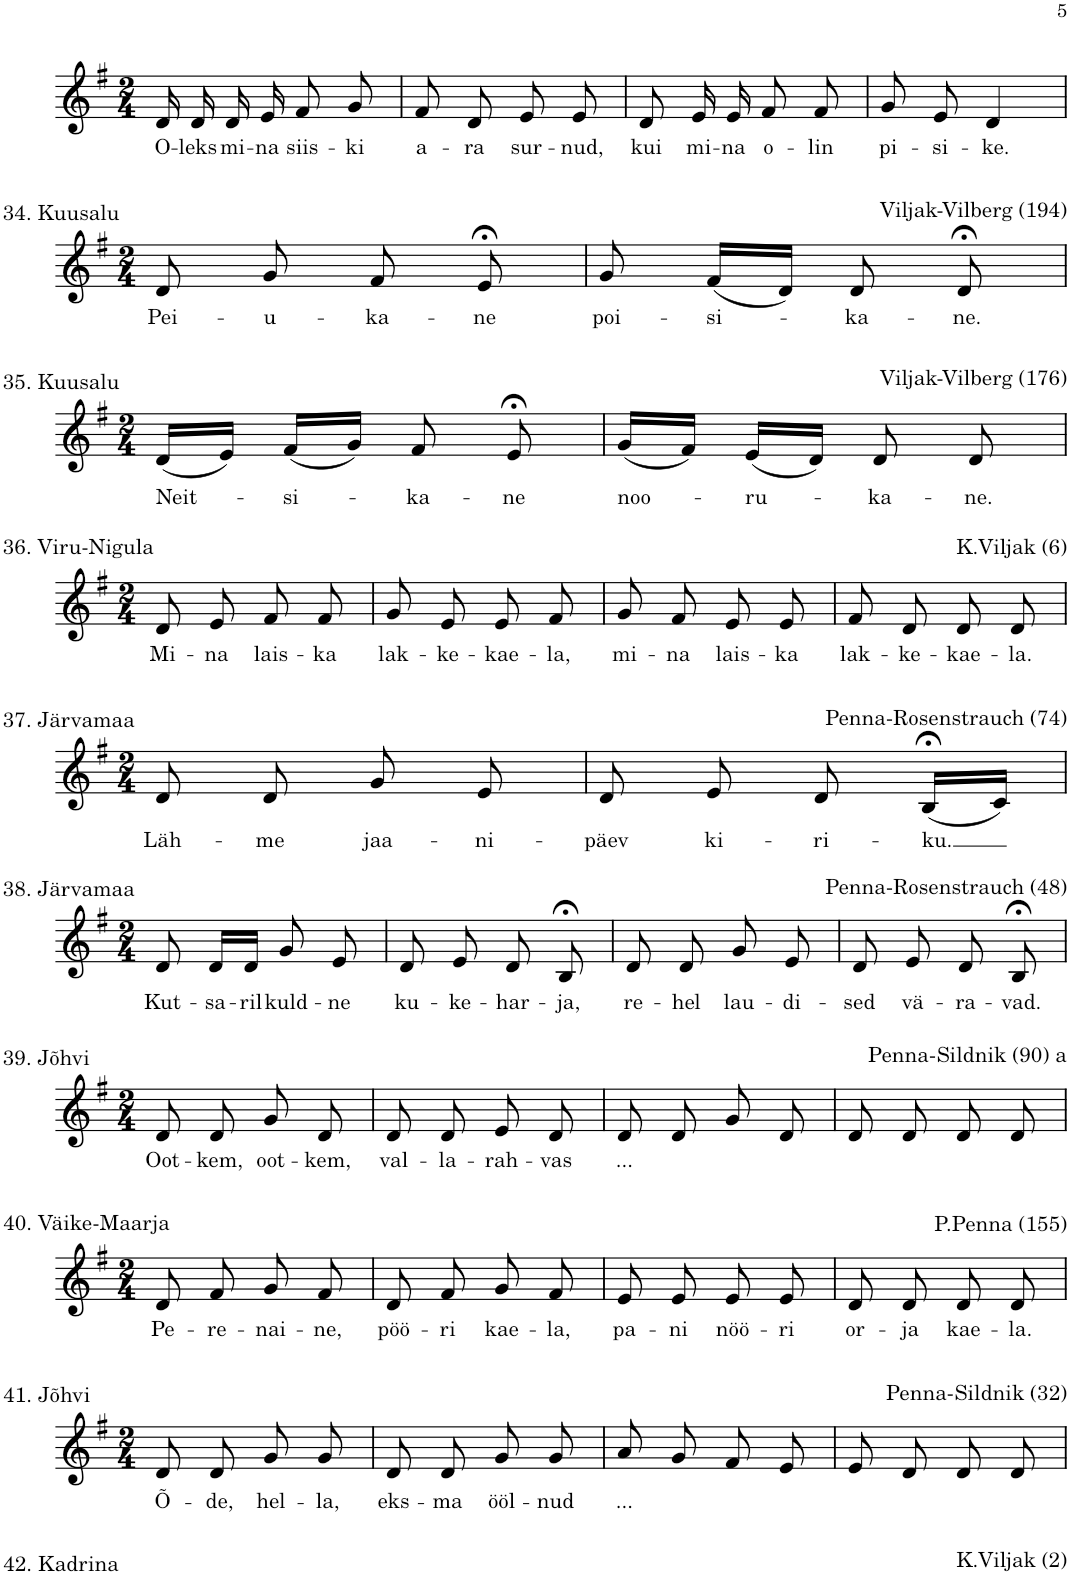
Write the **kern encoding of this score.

**kern	**text
*part1	*part1
*staff1	*staff1
*I"Piano	*
*I'Pno.	*
!!LO:PB:g=z
*clefG2	*
*k[f#]	*
*M2/4	*
=1	=1
!	!LO:LY:b
16d/	O-
!	!LO:LY:b
16d/	-leks
!	!LO:LY:b
16d/	mi-
!	!LO:LY:b
16e/	-na
!	!LO:LY:b
8f#/	siis-
!	!LO:LY:b
8g/	-ki
=2	=2
!	!LO:LY:b
8f#/	a-
!	!LO:LY:b
8d/	-ra
!	!LO:LY:b
8e/	sur-
!	!LO:LY:b
8e/	-nud,
=3	=3
!	!LO:LY:b
8d/	kui
!	!LO:LY:b
16e/	mi-
!	!LO:LY:b
16e/	-na
!	!LO:LY:b
8f#/	o-
!	!LO:LY:b
8f#/	-lin
=4	=4
!	!LO:LY:b
8g/	pi-
!	!LO:LY:b
8e/	-si-
!	!LO:LY:b
4d/	-ke.
!!LO:LB:g=z
=1	=1
*k[f#]	*
*M2/4	*
!	!LO:LY:b
8d/	Pei-
!	!LO:LY:b
8g/	-u-
!	!LO:LY:b
8f#/	-ka-
!	!LO:LY:b
8e;</	-ne
=2	=2
!	!LO:LY:b
8g/	poi-
!	!LO:LY:b
(16f#/LL	-si-
16d/JJ)	.
!	!LO:LY:b
8d/	-ka-
!	!LO:LY:b
8d;</	-ne.
!!LO:LB:g=z
=1	=1
*k[f#]	*
*M2/4	*
!	!LO:LY:b
(16d/LL	Neit-
16e/JJ)	.
!	!LO:LY:b
(16f#/LL	-si-
16g/JJ)	.
!	!LO:LY:b
8f#/	-ka-
!	!LO:LY:b
8e;</	-ne
=2	=2
!	!LO:LY:b
(16g/LL	noo-
16f#/JJ)	.
!	!LO:LY:b
(16e/LL	-ru-
16d/JJ)	.
!	!LO:LY:b
8d/	-ka-
!	!LO:LY:b
8d/	-ne.
!!LO:LB:g=z
=1	=1
*k[f#]	*
*M2/4	*
!	!LO:LY:b
8d/	Mi-
!	!LO:LY:b
8e/	-na
!	!LO:LY:b
8f#/	lais-
!	!LO:LY:b
8f#/	-ka
=2	=2
!	!LO:LY:b
8g/	lak-
!	!LO:LY:b
8e/	-ke-
!	!LO:LY:b
8e/	-kae-
!	!LO:LY:b
8f#/	-la,
=3	=3
!	!LO:LY:b
8g/	mi-
!	!LO:LY:b
8f#/	-na
!	!LO:LY:b
8e/	lais-
!	!LO:LY:b
8e/	-ka
=4	=4
!	!LO:LY:b
8f#/	lak-
!	!LO:LY:b
8d/	-ke-
!	!LO:LY:b
8d/	-kae-
!	!LO:LY:b
8d/	-la.
!!LO:LB:g=z
=1	=1
*k[f#]	*
*M2/4	*
!	!LO:LY:b
8d/	Läh-
!	!LO:LY:b
8d/	-me
!	!LO:LY:b
8g/	jaa-
!	!LO:LY:b
8e/	-ni-
=2	=2
!	!LO:LY:b
8d/	-päev
!	!LO:LY:b
8e/	ki-
!	!LO:LY:b
8d/	-ri-
!	!LO:LY:b
(16B;</LL	-ku.
16c/JJ)	.
!!LO:LB:g=z
=1	=1
*k[f#]	*
*M2/4	*
!	!LO:LY:b
8d/	Kut-
!	!LO:LY:b
16d/LL	-sa-
!	!LO:LY:b
16d/JJ	-ril
!	!LO:LY:b
8g/	kuld-
!	!LO:LY:b
8e/	-ne
=2	=2
!	!LO:LY:b
8d/	ku-
!	!LO:LY:b
8e/	-ke-
!	!LO:LY:b
8d/	-har-
!	!LO:LY:b
8B;</	-ja,
=3	=3
!	!LO:LY:b
8d/	re-
!	!LO:LY:b
8d/	-hel
!	!LO:LY:b
8g/	lau-
!	!LO:LY:b
8e/	-di-
=4	=4
!	!LO:LY:b
8d/	-sed
!	!LO:LY:b
8e/	vä-
!	!LO:LY:b
8d/	-ra-
!	!LO:LY:b
8B;</	-vad.
!!LO:LB:g=z
=1	=1
*k[f#]	*
*M2/4	*
!	!LO:LY:b
8d/	Oot-
!	!LO:LY:b
8d/	-kem,
!	!LO:LY:b
8g/	oot-
!	!LO:LY:b
8d/	-kem,
=2	=2
!	!LO:LY:b
8d/	val-
!	!LO:LY:b
8d/	-la-
!	!LO:LY:b
8e/	-rah-
!	!LO:LY:b
8d/	-vas
=3	=3
!	!LO:LY:b
8d/	...
8d/	.
8g/	.
8d/	.
=4	=4
8d/	.
8d/	.
8d/	.
8d/	.
!!LO:LB:g=z
=1	=1
*k[f#]	*
*M2/4	*
!	!LO:LY:b
8d/	Pe-
!	!LO:LY:b
8f#/	-re-
!	!LO:LY:b
8g/	-nai-
!	!LO:LY:b
8f#/	-ne,
=2	=2
!	!LO:LY:b
8d/	pöö-
!	!LO:LY:b
8f#/	-ri
!	!LO:LY:b
8g/	kae-
!	!LO:LY:b
8f#/	-la,
=3	=3
!	!LO:LY:b
8e/	pa-
!	!LO:LY:b
8e/	-ni
!	!LO:LY:b
8e/	nöö-
!	!LO:LY:b
8e/	-ri
=4	=4
!	!LO:LY:b
8d/	or-
!	!LO:LY:b
8d/	-ja
!	!LO:LY:b
8d/	kae-
!	!LO:LY:b
8d/	-la.
!!LO:LB:g=z
=1	=1
*k[f#]	*
*M2/4	*
!	!LO:LY:b
8d/	Õ-
!	!LO:LY:b
8d/	-de,
!	!LO:LY:b
8g/	hel-
!	!LO:LY:b
8g/	-la,
=2	=2
!	!LO:LY:b
8d/	eks-
!	!LO:LY:b
8d/	-ma
!	!LO:LY:b
8g/	ööl-
!	!LO:LY:b
8g/	-nud
=3	=3
!	!LO:LY:b
8a/	...
8g/	.
8f#/	.
8e/	.
=4	=4
8e/	.
8d/	.
8d/	.
8d/	.
=	=
*-	*-
